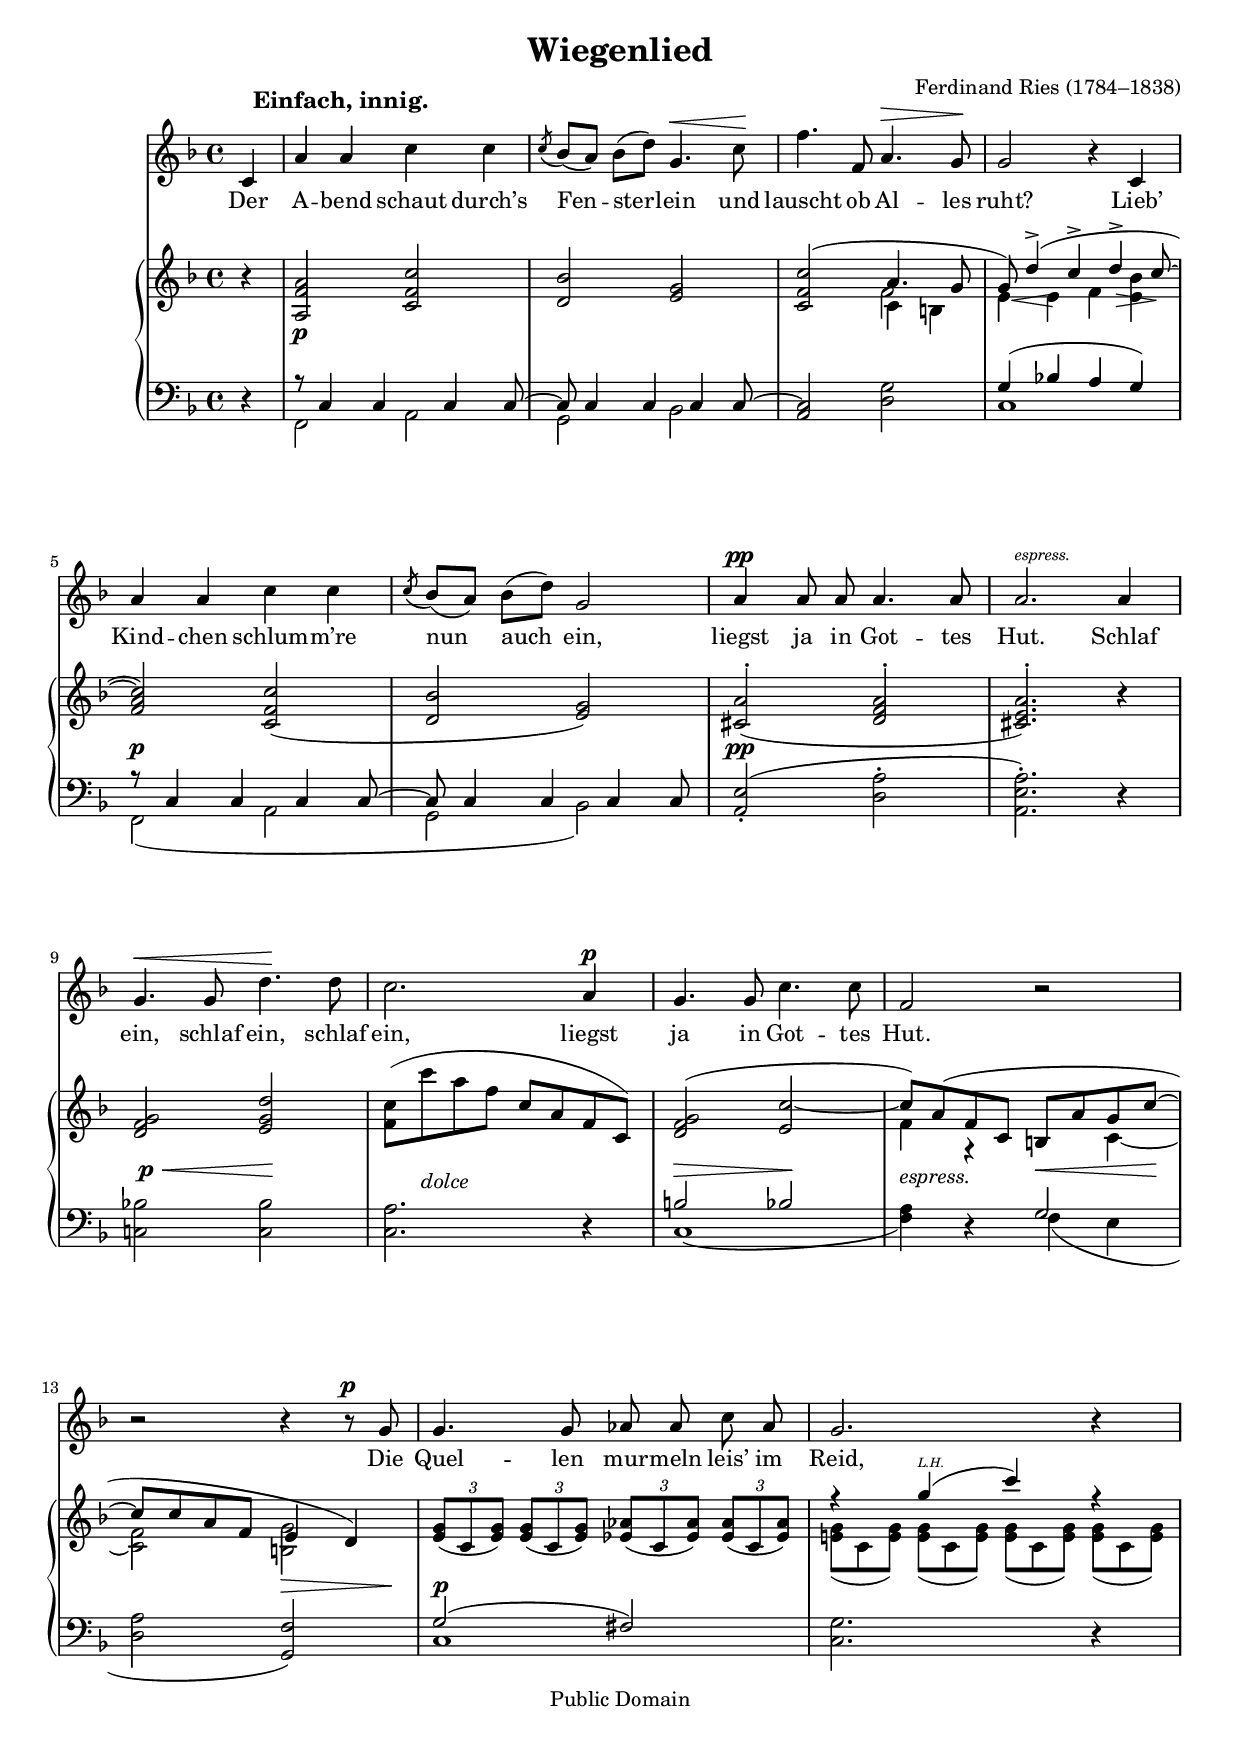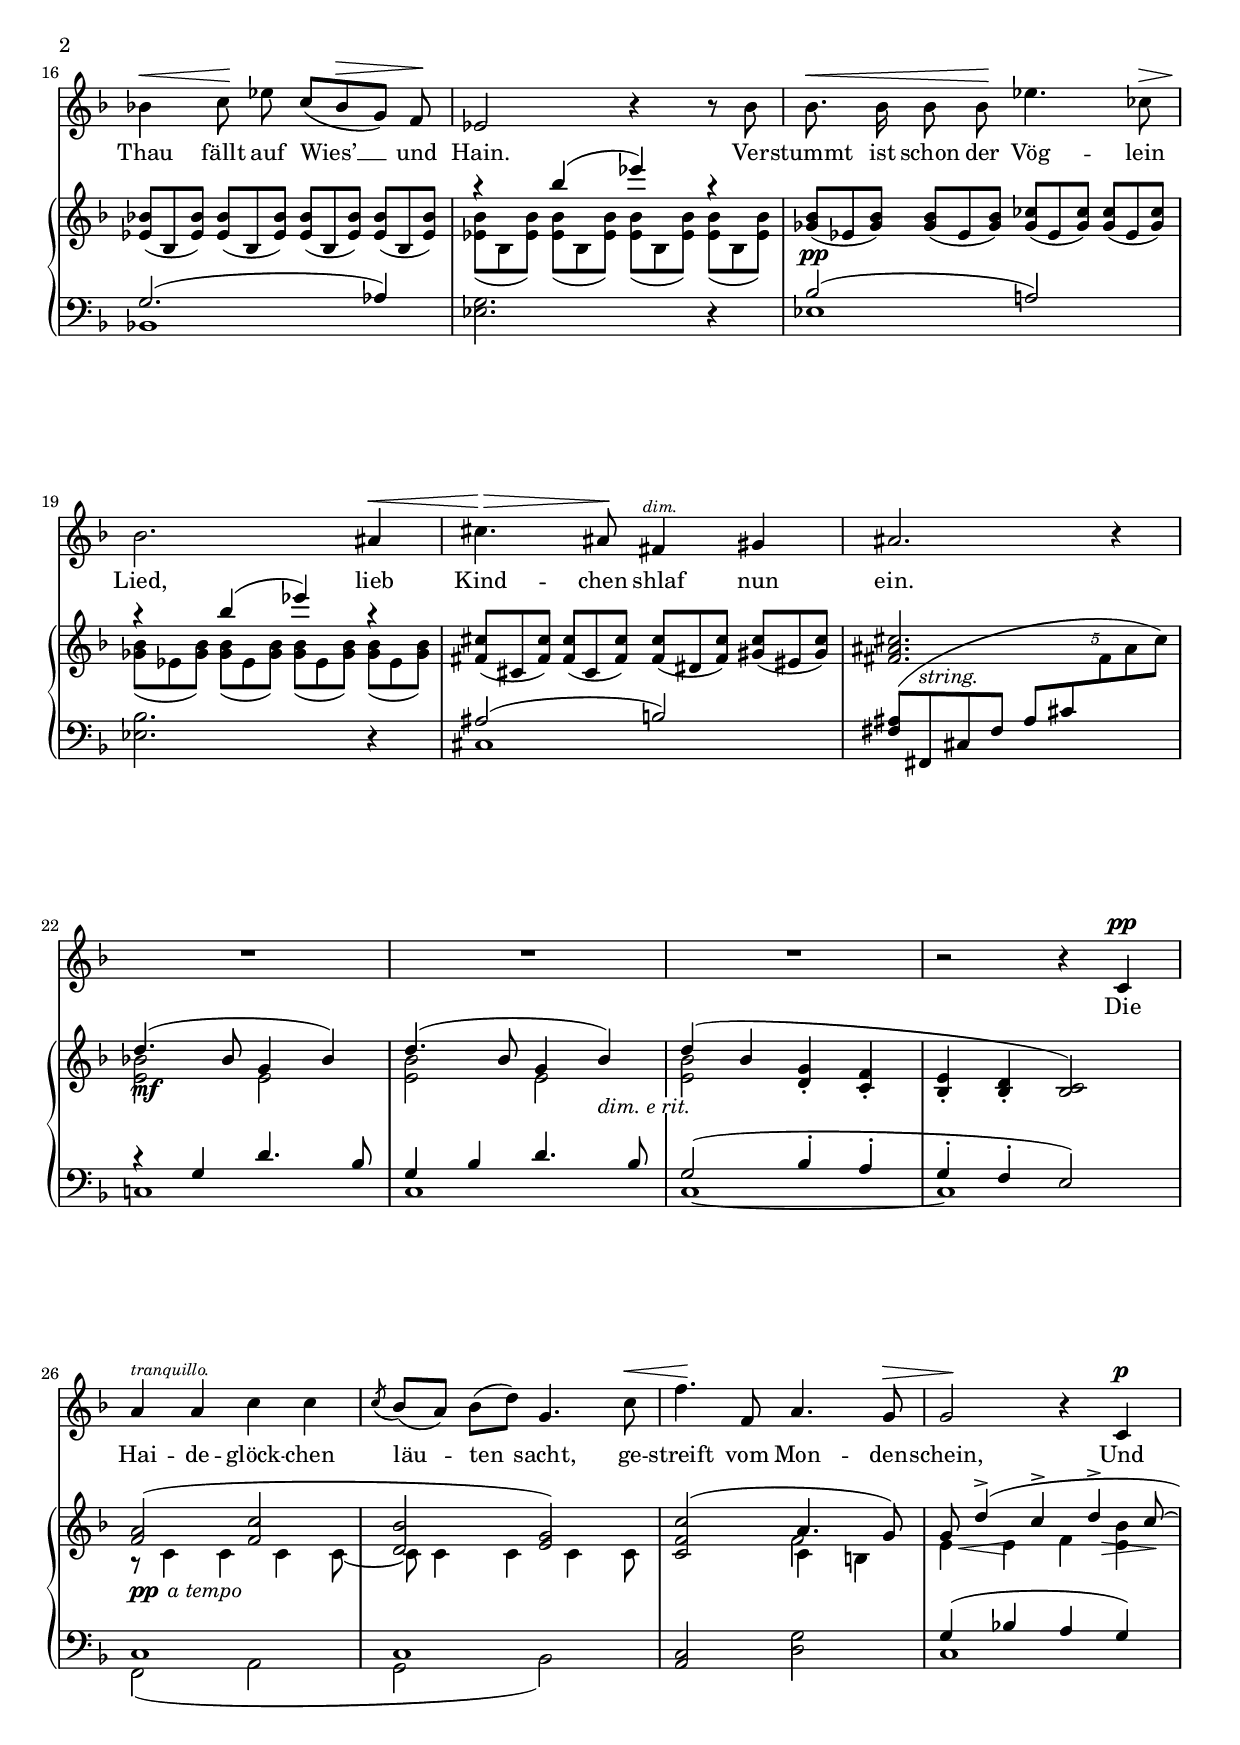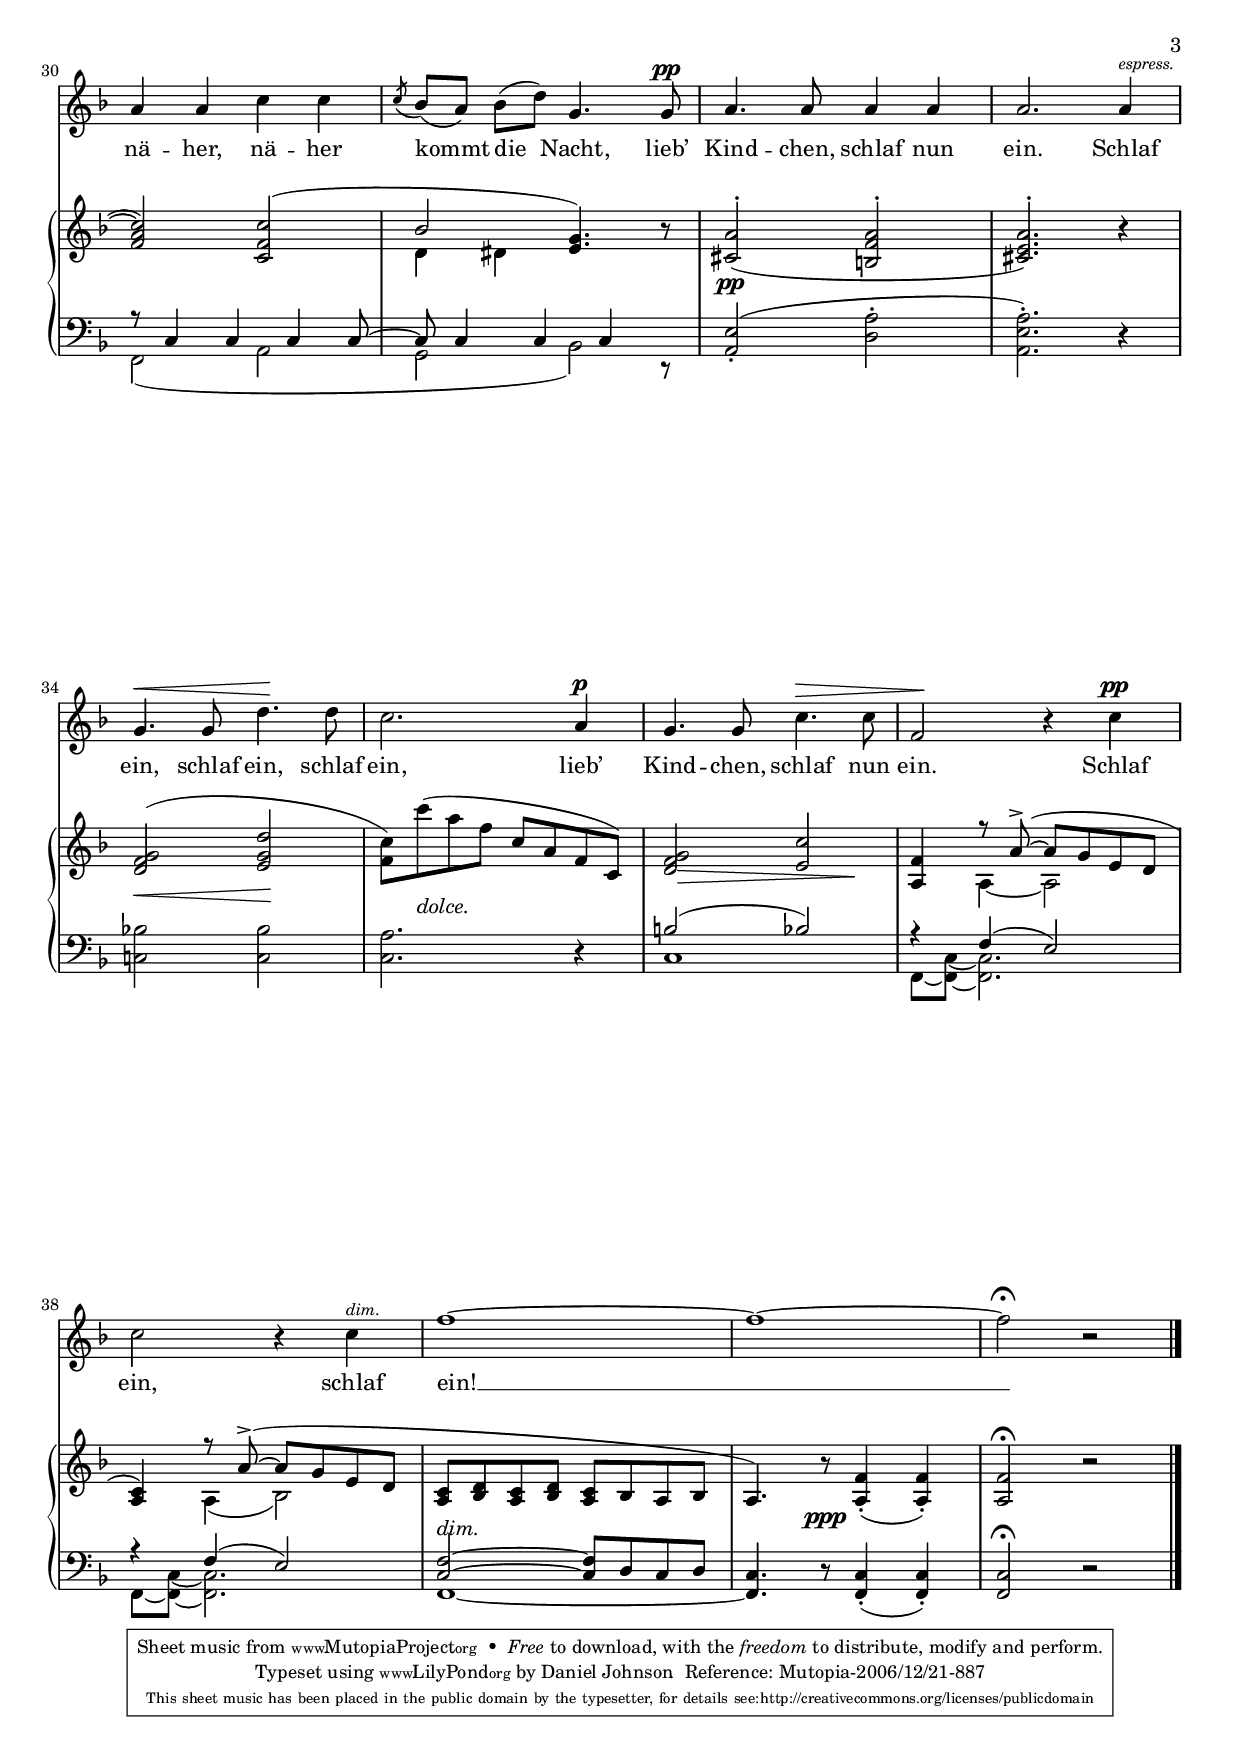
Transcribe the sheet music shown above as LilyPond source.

\version "2.10.0"
#(set-global-staff-size 18)

\paper {
	top-margin = 0.25\in
	bottom-margin = 0.25\in
	print-page-number = ##t
	ragged-last-bottom = ##f
	head-separation = 0\in
	system-count = 11
}
\header {
	title = "Wiegenlied"
	composer = "Ferdinand Ries (1784–1838)"

	%mutopia-specific headers:
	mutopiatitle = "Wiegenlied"
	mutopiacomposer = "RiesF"
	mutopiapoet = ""
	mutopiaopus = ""
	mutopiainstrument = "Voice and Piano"
	date = "19th century"
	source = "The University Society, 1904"
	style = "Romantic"
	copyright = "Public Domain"
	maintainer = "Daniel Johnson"
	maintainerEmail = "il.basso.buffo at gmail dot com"
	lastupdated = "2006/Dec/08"
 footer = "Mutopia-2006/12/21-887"
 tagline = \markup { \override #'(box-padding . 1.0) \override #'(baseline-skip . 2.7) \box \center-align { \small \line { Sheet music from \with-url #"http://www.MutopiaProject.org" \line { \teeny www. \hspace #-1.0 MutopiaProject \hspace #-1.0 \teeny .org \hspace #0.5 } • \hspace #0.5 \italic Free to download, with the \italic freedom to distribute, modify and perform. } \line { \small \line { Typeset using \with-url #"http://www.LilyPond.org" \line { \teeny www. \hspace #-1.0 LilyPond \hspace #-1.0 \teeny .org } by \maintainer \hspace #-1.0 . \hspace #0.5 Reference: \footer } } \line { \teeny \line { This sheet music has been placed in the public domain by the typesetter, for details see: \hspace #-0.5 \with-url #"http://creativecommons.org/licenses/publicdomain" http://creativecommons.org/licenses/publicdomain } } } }
}

sopNotes = {
	\key f \major
	\clef treble
	\time 4/4
	\autoBeamOff
	\partial 4
	\set hairpinToBarline = ##f
	\once \override Score.RehearsalMark #'extra-offset = #'(6.0 . 1.0) \mark \markup {\large \bold "Einfach, innig." }
	c'4 | a'4 a'4 c''4 c''4 | \acciaccatura { c''8 } bes'8[( a'8]) bes'8[( d''8]) g'4.^\< c''8\! | f''4. f'8 a'4.^\> g'8\! |
	g'2 r4 c'4 | a'4 a'4 c''4 c''4 | \acciaccatura { c''8 } bes'8[( a'8]) bes'8[( d''8]) g'2 |
	a'4^\pp a'8 a'8 a'4. a'8 | a'2.^\markup{ \tiny \italic "espress." } a'4 | g'4.^\< g'8 d''4.\! d''8 |
	c''2. a'4^\p | g'4. g'8 c''4. c''8 | f'2 r2 |
	
	r2 r4 r8^\p g'8 | g'4. g'8 aes'8 aes'8 c''8 aes'8 | g'2. r4 |
	bes'!4^\< c''8\! ees''8 c''8[( bes'8^\> g'8]) f'8\! | ees'2 r4 r8 bes'8 | bes'8.^\< bes'16 bes'8 bes'8\! ees''4. ces''8^\> |
	bes'2.\! ais'4^\< | cis''4.^\> ais'8\!^\markup{ \tiny{\hspace #5 \italic "dim."}} fis'4 gis'4 | ais'2. r4 |
	R1 | R1 | R1 | r2 r4 c'4^\pp |
	
	a'4^\markup{\tiny \italic "tranquillo."} a'4 c''4 c''4 | \acciaccatura { c''8 } bes'8[( a'8]) bes'8[( d''8]) g'4. c''8^\< | f''4.\! f'8 a'4. g'8^\> | g'2\! r4 c'4^\p |
	a'4 a'4 c''4 c''4 | \acciaccatura { c''8 } bes'8[( a'8]) bes'8[( d''8]) g'4. g'8^\pp | a'4. a'8 a'4 a'4 | a'2. a'4^\markup{\tiny\italic "espress."} |
	g'4.^\< g'8 d''4.\! d''8 | c''2. a'4^\p | g'4. g'8 c''4.^\> c''8 | f'2\! r4 c''4^\pp |
	c''2 r4 c''4^\markup{\tiny\italic "dim."} | f''1 ~ | f''1 ~ | \override Script #'padding = #1 f''2^\fermata r2 \bar "|." 
}

rhNotes = {
	\clef treble
	r4 | <a f' a'>2 <c' f' c''>2 | <d' bes'>2 <e' g'>2 | <c' f' c''>2^(
	<<
		\context Voice = rhVoice { \voiceOne a'4. g'8 | g'8^) d''4(-> c''4-> d''4-> c''8 ~ | \oneVoice }
		\\
		{ \voiceFour f'2 | \voiceTwo e'4 e'4 f'4 <e' bes'>4 | }
	>>
	<f' a' c''>2) <c' f' c''>2( | <d' bes'>2 <e' g'>2) | <cis' a'>2(^. <d' f' a'>2^. | <cis' e' a'>2.^.) r4 |
	<d' f' g'>2 <e' g' d''>2 | \once\override Slur #'height-limit = #6 <f' c''>8( c'''8 a''8 f''8 c''8 a'8 f'8 c'8) | <d' f' g'>2^( <e' c''>2 ~ 
	<<
		\context Voice = rhVoice { \voiceOne c''8^) a'8( f'8 c'8 b8 a'8 g'8 c''8 ~ | \oneVoice }
		\\
		{ f'4 r4 s4 c'4 ~ | }
	>>

	<<
		\context Voice = rhVoice { \voiceOne
			c''8 c''8 a'8 f'8 e'4 d'4) | s1 | r4 g''4(^\markup{\tiny\smaller\smaller \italic "L.H."} c'''4) r4 |
			s1 | r4 bes''4( ees'''4) r4 | s1 |
			r4 bes''4( ees'''4) r4 | s1 | s1 |
			d''4.( bes'8 g'4 bes'4) | d''4.( bes'8 g'4 bes'4) | d''4( bes'4 \oneVoice <d' g'>4-. <c' f'>4-. | <bes e'>4-. <bes d'>4-. <bes c'>2) \voiceOne |
	
			<f' a'>2( <f' c''>2 | <d' bes'>2 <e' g'>2) | <c' f' c''>2( a'4. g'8) | g'8 d''4(-> c''4-> d''4-> c''8 ~ |
			<f' a' c''>2) <c' f' c''>2( | bes'2 <e' g'>4.)
		}
		\\
		{
			<c' f'>2 <b g'>2 | \oneVoice
			\times 2/3 { <e' g'>8( c'8 <e' g'>8) } \times 2/3 { <e' g'>8( c'8 <e' g'>8) } \times 2/3 { <ees' aes'>8( c'8 <ees' aes'>8) } \times 2/3 { <ees' aes'>8( c'8 <ees' aes'>8) } |
			\override TupletBracket #'stencil = ##f \override TupletNumber #'stencil = ##f
			\voiceTwo
			\times 2/3 { <e'! g'>8( c'8 <e' g'>8) } \times 2/3 { <e' g'>8( c'8 <e' g'>8) } \times 2/3 { <e' g'>8( c'8 <e' g'>8) } \times 2/3 { <e' g'>8( c'8 <e' g'>8) } |
			\oneVoice
			\times 2/3 { <ees' bes'!>8( bes8 <ees' bes'>8) } \times 2/3 { <ees' bes'>8( bes8 <ees' bes'>8) } \times 2/3 { <ees' bes'>8( bes8 <ees' bes'>8) } \times 2/3 { <ees' bes'>8( bes8 <ees' bes'>8) } |
			\voiceTwo
			\times 2/3 { <ees' bes'>8( bes8 <ees' bes'>8) } \times 2/3 { <ees' bes'>8( bes8 <ees' bes'>8) } \times 2/3 { <ees' bes'>8( bes8 <ees' bes'>8) } \times 2/3 { <ees' bes'>8( bes8 <ees' bes'>8) } |

			\oneVoice
			\times 2/3 { <ges' bes'>8( ees'8 <ges' bes'>8) } \times 2/3 { <ges' bes'>8( ees'8 <ges' bes'>8) } \times 2/3 { <ges' ces''>8( ees'8 <ges' ces''>8) } \times 2/3 { <ges' ces''>8( ees'8 <ges' ces''>8) } |
			\voiceTwo
			\times 2/3 { <ges' bes'>8( ees'8 <ges' bes'>8) } \times 2/3 { <ges' bes'>8( ees'8 <ges' bes'>8) } \times 2/3 { <ges' bes'>8( ees'8 <ges' bes'>8) } \times 2/3 { <ges' bes'>8( ees'8 <ges' bes'>8) } |
			\oneVoice
			\times 2/3 { <fis' cis''>8( cis'8 <fis' cis''>8) } \times 2/3 { <fis' cis''>8( cis'8 <fis' cis''>8) } \times 2/3 { <fis' cis''>8( dis'8 <fis' cis''>8) } \times 2/3 { <gis' cis''>8( eis'8 <gis' cis''>8) } |
			<fis' ais' cis''>2. s4 | \voiceTwo

			<e' bes'!>2 e'2 | <e' bes'>2 e'2 | <e' bes'>2 s2 | s1 |
			
			r8 c'4 c'4 c'4 c'8 ~ | c'8 c'4 c'4 c'4 c'8 | s2 \voiceFour f'2 \voiceTwo | e'4 e'4 f'4 <e' bes'>4 |
			s1 | d'4 dis'4 s4.
		}
	>>
	\oneVoice r8 <cis' a'>2(^. <b f' a'>2^. | <cis' e' a'>2.^.) r4 |
	\once\override Slur #'height-limit = #4 <d' f' g'>2( <e' g' d''>2 | <f' c''>8) c'''8( a''8 f''8 c''8 a'8 f'8 c'8) | <d' f' g'>2 <e' c''>2 | <a f'>4
	<<
		\context Voice = rhVoice { \voiceOne r8 a'8(-> ~ a'8 g'8 e'8 d'8 | <a c'>4) r8 a'8->( ~ a'8 g'8 e'8 d'8 \oneVoice }
		\\
		{ a4 ~ a2 | s4 a4( bes2) }
	>>
	<a c'>8 <bes d'>8 <a c'>8 <bes d'>8 <a c'>8 bes8 a8 bes8 | a4.) r8 <a f'>4(-. <a f'>4)-. | <a f'>2^\fermata r2 | 
}

lhNotesA = {
	\clef bass
	\voiceOne
	s4 | r8 c4 c4 c4 c8 ~ | c8 c4 c4 c4 c8 ~ | <a, c>2 \voiceTwo \change Staff = rhStaff c'4 b4 \voiceOne \change Staff = lhStaff |
	g4( bes!4 a4 g4) | r8 c4 c4 c4 c8 ~ | c8 c4 c4 c4 c8 |
	\oneVoice <a, e>2(-. <d a>2-. | <a, e a>2.-.) s4 | <c! bes!>2 <c bes>2 |
	<c a>2. s4 | \voiceOne b2 bes2 | s2 g2 |
	
	s1 | g2( fis2) | \oneVoice <c g>2. s4 |
	\voiceOne g2.( aes4) | \oneVoice <ees g>2. s4 | \voiceOne bes2( a!2) |
	\oneVoice <ees bes>2. s4 \voiceOne | ais2( b2) | \oneVoice \once\override Slur #'height-limit = #7 <fis ais>8( fis,8 cis8 fis8 \once\override TupletNumber #'extra-offset = #'(0 . 6) \times 4/5 { \stemUp ais8 cis'8 \change Staff = rhStaff \stemDown fis'8 ais'8 cis''8) } \change Staff = lhStaff |
	\voiceOne r4 g4 d'4. bes8 | g4 bes4 d'4. bes8 | g2( bes4-. a4-. | g4-. f4-. e2) |
	
	c1 | c1 | <a, c>2 \voiceTwo \change Staff = rhStaff c'4 b4 \change Staff = lhStaff \voiceOne | g4( bes!4 a4 g4) |
	r8 c4 c4 c4 c8 ~ | c8 c4 c4 c4 \oneVoice r8 | <a, e>2(-. <d a>2-. | <a, e a>2.)-. s4 |
	<c! bes!>2 <c bes>2 | <c a>2. s4 | \voiceOne b2( bes2) | r4 f4( e2) |
	r4 f4( e2) | <c f>2 ~  <c f>8 d8 c8 d8 | s1 | s1 | 
}

lhNotesB = {
	\override Rest #'staff-position = #0
	\voiceTwo
	r4 | f,2 a,2 | g,2 bes,2 | s2 <d g>2 |
	c1 | f,2( a,2 | g,2 bes,2) |
	s1 | s2. r4 | s1 |
	s2. r4 | c1( | <f a>4) r4 f4( e4 |

	\oneVoice <d a>2 <g, f>2) \voiceTwo | c1 | s2. r4 |
	bes,!1 | s2. r4 | ees1 |
	s2. r4 | cis1 | s1 |
	c!1 | c1 | c1 ~ | c1 |

	f,2( a,2 | g,2 bes,2) | s2 <d g>2 | c1 |
	f,2( a,2 | g,2 bes,2) | s1 | s2. r4 |
	s1 | s2. r4 | c1 | f,8 ~ <f, c>8 ~ <f, c>2. |
	f,8 ~ <f, c>8 ~ <f, c>2. | f,1 ~ | \oneVoice <f, c>4. r8 <f, c>4(-. <f, c>4)-. | <f, c>2\fermata r2 | 
}


dynamics = {
	r4 | s1\p | s1 | s1 |
	\once\override Hairpin #'extra-offset = #'(1.5 . 3.5) s8\< s8\! s2 \once\override Hairpin #'extra-offset = #'(-1.5 . 3.5) s8\> s8 | s1\!\p | s1 |
	s1\pp | s1 | s2\p\< s2\! |
	s8 s4.-"dolce" s2 | s2\> s2\! | s2-"espress." s4.\< s8\!|
	
	s2 s4.\> s8\! | s1\p | s1 |
	s1 | s1 | s1\pp |
	s1 | s1 | s8 s4.-"string." s2 |
	\once\override DynamicText #'extra-offset = #'(0.25 . 2.5) s1\mf | s2. \once \override TextScript #'extra-offset = #'(0 . 2) s4-\markup {\whiteout "dim. e rit."} | s1 | s1 |
	
	s1-\markup {\dynamic "pp" \hspace #0.5 "a tempo"} | s1 | s1 | \once\override Hairpin #'extra-offset = #'(2 . 3.5) s8\< s8\! s2 \once\override Hairpin #'extra-offset = #'(-1.5 . 3.5) s8\> s8 |
	s1\! | s1 | s1\pp | s1 |
	s2\< s2\! | s8 s4.-"dolce." s2 | \once \override Hairpin #'extra-offset = #'(1.5 . 2) s2.\> s4\! | s1 |
	s1 | s1-"dim." | s4. s8\ppp s2 | s1 |
}

text = \lyricmode {
	Der A -- bend schaut durch’s Fen -- ster -- lein und lauscht ob Al -- les
	ruht? Lieb’ Kind -- chen schlum -- m’re nun auch ein,
	liegst ja in Got -- tes Hut. Schlaf ein, schlaf ein, schlaf
	ein, liegst ja in Got -- tes Hut.
	
	Die Quel -- len mur -- meln leis’ im Reid,
	Thau fällt auf Wies’ __ und Hain. Ver -- stummt ist schon der Vög -- lein
	Lied, lieb Kind -- chen shlaf nun ein.
	
	Die Hai -- de -- glöck -- chen läu -- ten sacht, ge -- streift vom Mon -- den -- schein, Und
	nä -- her, nä -- her kommt die Nacht, lieb’ Kind -- chen, schlaf nun ein.  Schlaf
	ein, schlaf ein, schlaf ein, lieb’ Kind -- chen, schlaf nun ein.  Schlaf
	ein, schlaf ein! __
}

\score {
	<<
		\new Staff = melStaff {
			\new Voice = mel { \sopNotes }
		}
		\lyricsto mel \new Lyrics \text

		\context PianoStaff <<
			\new Staff = rhStaff {
				\key f \major
				\new Voice = rhVoice { \rhNotes }
			}
			\new Dynamics = dynamics \dynamics
			\new Staff = lhStaff
			{
				\key f \major
				<<
					\new Voice = lhVoiceA { \lhNotesA }
					\new Voice = lhVoiceB { \lhNotesB }
				>>
			}
		>>
	>>
	\layout {
		\context { \RemoveEmptyStaffContext }
		\context {
			\type "Engraver_group"
			\name Dynamics
			\alias Voice % So that \cresc works, for example.
			\consists "Output_property_engraver"
     
			\override VerticalAxisGroup #'minimum-Y-extent = #'(-1 . 1)
			\consists "Script_engraver"
			\consists "Dynamic_engraver"
			\consists "Text_engraver"
     
			\override TextScript #'font-size = #-0.5
			\override TextScript #'font-shape = #'italic
			\override TextScript #'extra-offset = #'(0 . 1)
			\override DynamicText #'extra-offset = #'(0.25 . 2)
			\override Hairpin #'extra-offset = #'(0 . 2)
     
			\consists "Skip_event_swallow_translator"
     
			\consists "Axis_group_engraver"
		}
		\context {
			\PianoStaff
			\accepts Dynamics
			\override VerticalAlignment #'forced-distance = #6
		}
	}
	
  \midi {
    \context {
      \Score
      tempoWholesPerMinute = #(ly:make-moment 68 4)
      }
    }


}
